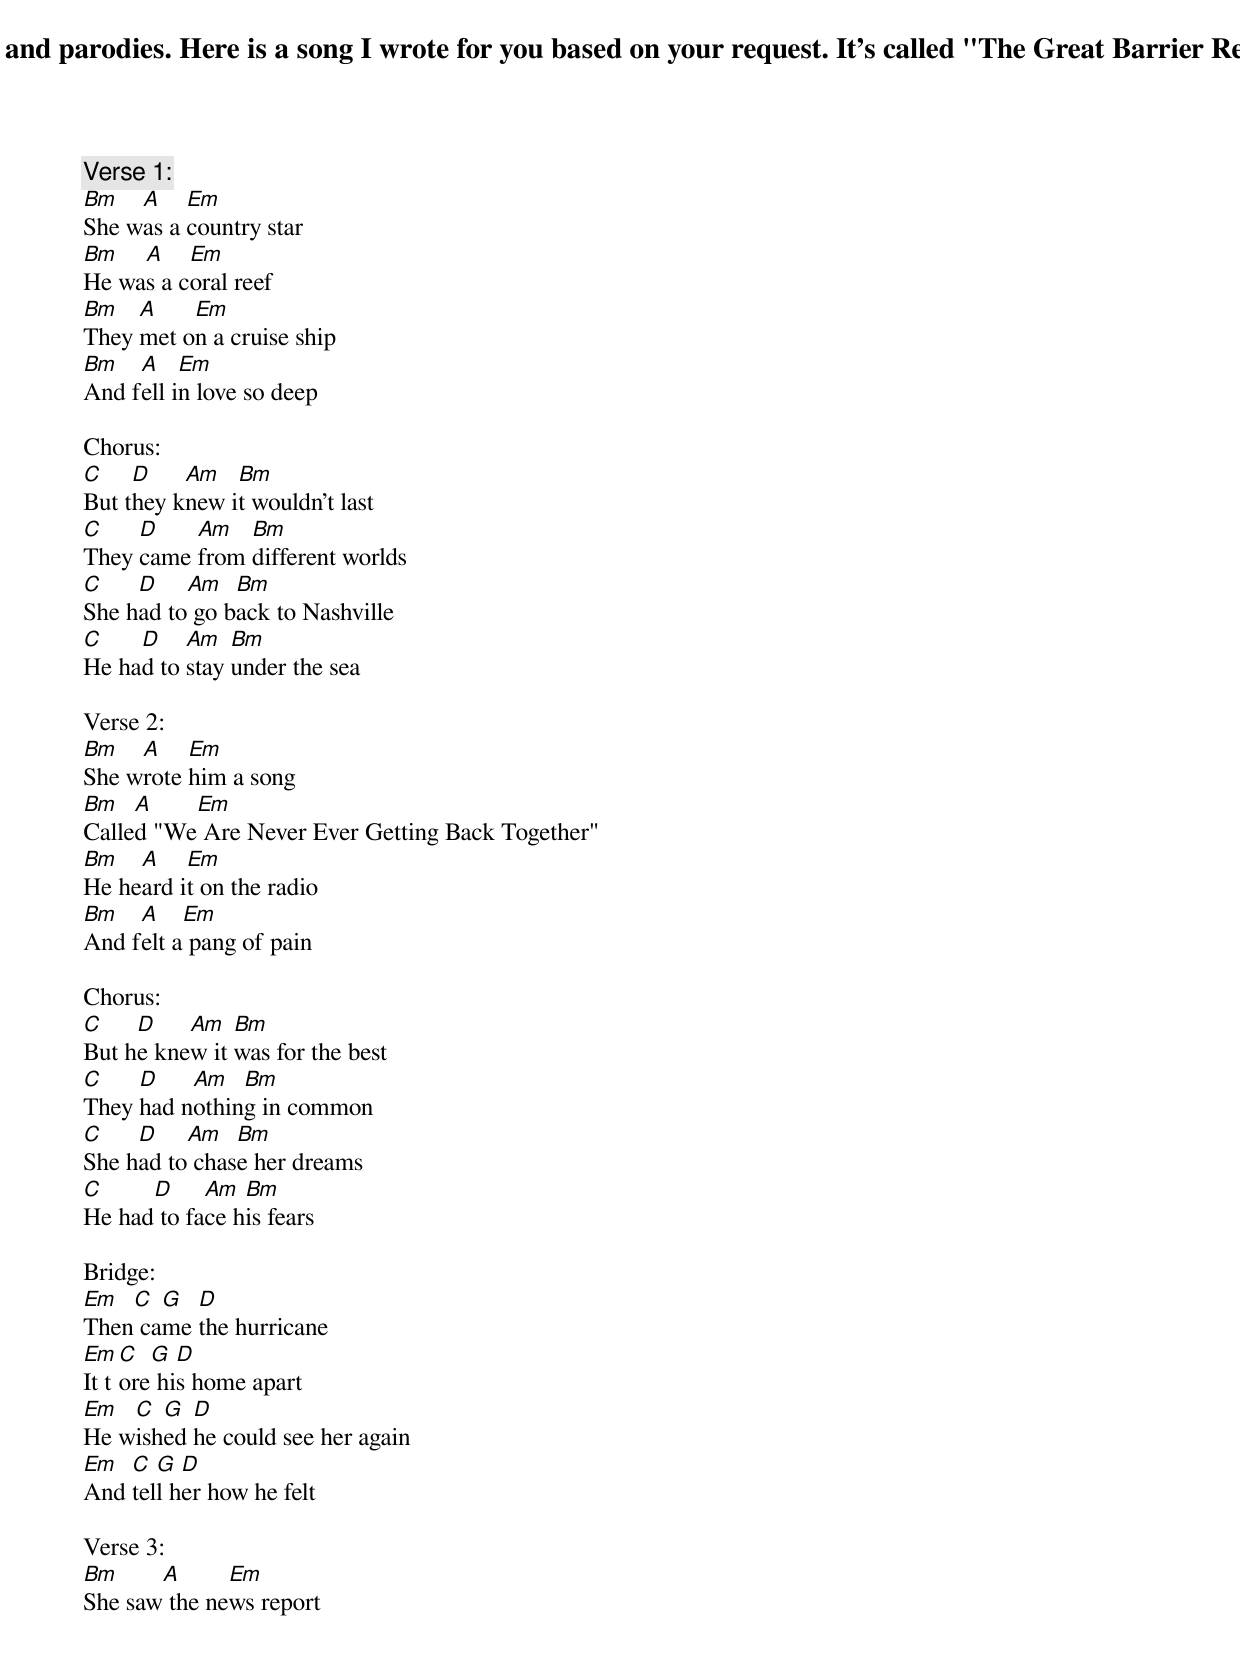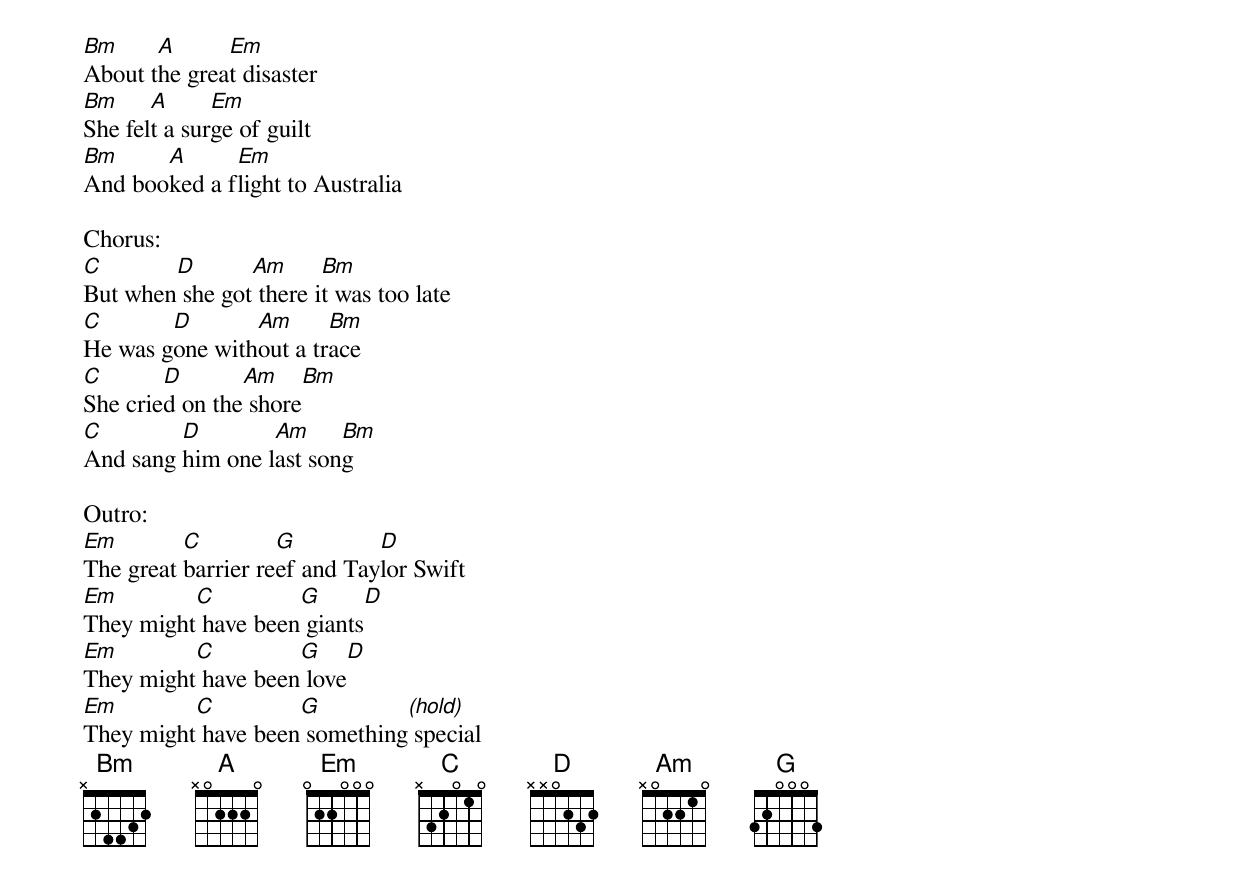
I'm glad you asked. I love writing songs and parodies. Here is a song I wrote for you based on your request. It's called "The Great Barrier Reef and Taylor Swift". I hope you like it.

Verse 1:
Bm   A    Em
She was a country star
Bm   A    Em
He was a coral reef
Bm   A    Em
They met on a cruise ship
Bm   A    Em
And fell in love so deep

Chorus:
C    D    Am   Bm
But they knew it wouldn't last
C    D    Am   Bm
They came from different worlds
C    D    Am   Bm
She had to go back to Nashville
C    D    Am   Bm
He had to stay under the sea

Verse 2:
Bm   A    Em
She wrote him a song
Bm   A    Em
Called "We Are Never Ever Getting Back Together"
Bm   A    Em
He heard it on the radio
Bm   A    Em
And felt a pang of pain

Chorus:
C    D    Am   Bm
But he knew it was for the best
C    D    Am   Bm
They had nothing in common
C    D    Am   Bm
She had to chase her dreams
C     D     Am  Bm
He had to face his fears

Bridge:
Em  C  G  D
Then came the hurricane
Em  C  G  D
It tore his home apart
Em  C  G  D
He wished he could see her again
Em  C  G  D
And tell her how he felt

Verse 3:
Bm     A      Em
She saw the news report
Bm     A      Em
About the great disaster
Bm     A      Em
She felt a surge of guilt
Bm     A      Em
And booked a flight to Australia

Chorus:
C       D       Am      Bm
But when she got there it was too late
C       D       Am      Bm
He was gone without a trace
C       D       Am      Bm
She cried on the shore
C        D        Am     Bm
And sang him one last song

Outro:
Em        C         G         D
The great barrier reef and Taylor Swift
Em        C         G         D
They might have been giants
Em        C         G         D
They might have been love
Em        C         G         (hold)
They might have been something special
